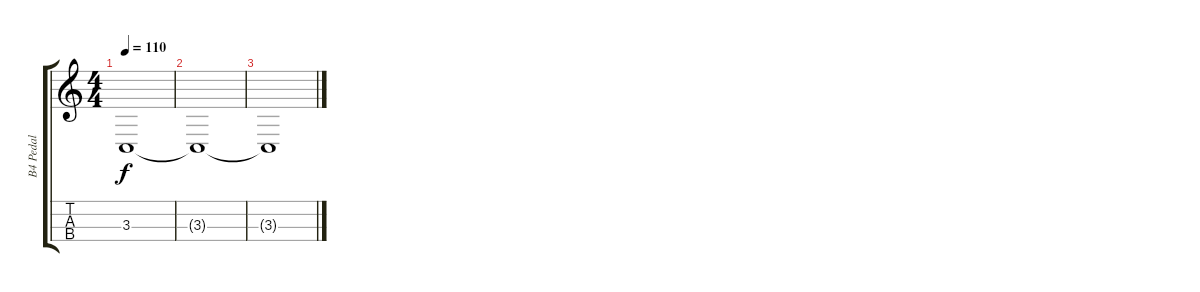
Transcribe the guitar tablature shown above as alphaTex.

\track ("B4 Pedal" "B4 Pedal") {instrument reedorgan}
\staff {score tabs}
\tuning (G3 D3 A2 E2) {hide}
\ts (4 4)
\tempo 110
\clef g2
\ks c
3.3{t}.1{dy f} |
3.3{t}.1 |
3.3{t}.1
